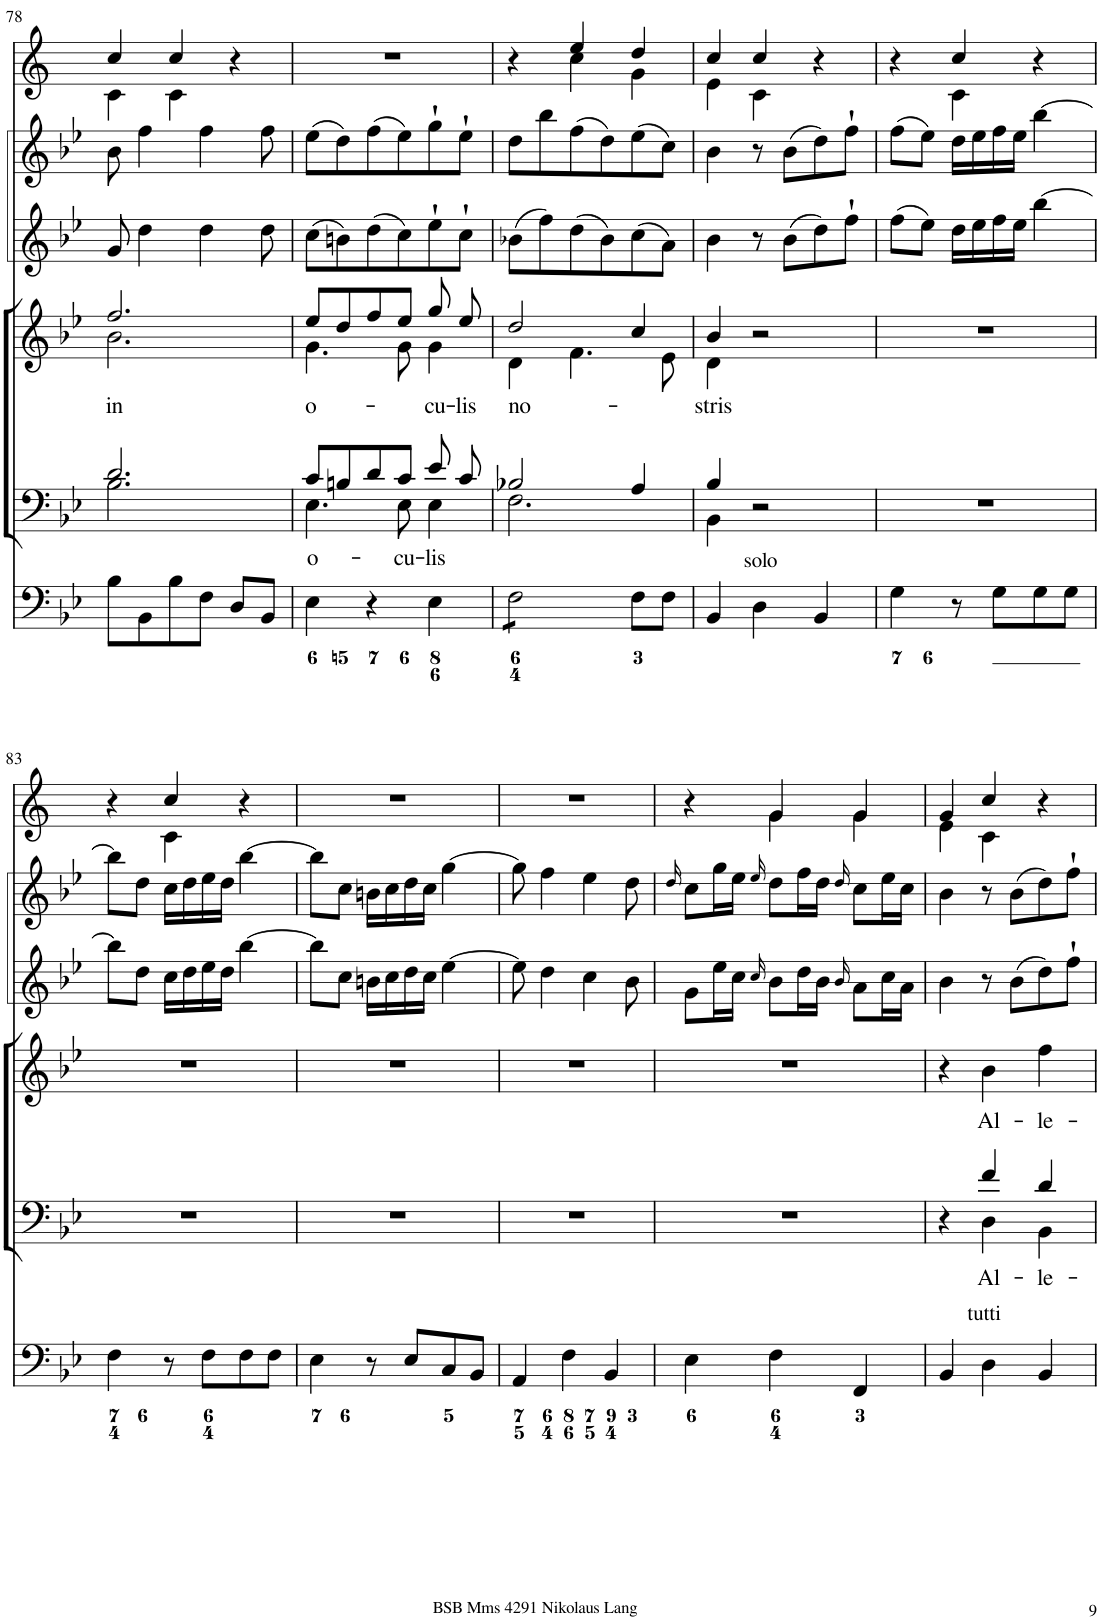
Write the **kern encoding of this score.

**kern	**kern	**text	**kern	**text	**kern	**kern	**kern
*part6	*part5	*part5	*part4	*part4	*part3	*part2	*part1
*staff6	*staff5	*staff5	*staff4	*staff4	*staff3	*staff2	*staff1
*I"Organ	*I"Voice	*	*I"Voice	*	*I"[Violin 2]	*I"[Violin 1]	*I"Clarini in B[b]
*	*	*	*	*	*I'Vln	*I'Vln	*
!!LO:PB:g=z
*clefF4	*clefF4	*	*clefG2	*	*clefG2	*clefG2	*clefG2
*	*	*	*	*	*	*	*Trd1c2
*k[b-e-]	*k[b-e-]	*	*k[b-e-]	*	*k[b-e-]	*k[b-e-]	*k[]
*M3/4	*M3/4	*	*M3/4	*	*M3/4	*M3/4	*M3/4
=78	=78	=78	=78	=78	=78	=78	=78
*	*^	*	*	*	*	*	*
!	!	!	!	!	!LO:LY:b	!	!	!
*	*	*	*	*^	*	*	*	*^
8B-\L	2.d/	2.B-\	.	2.ff/	2.b-\	in	8g/	8b-\	4cc/	4c\
8BB-\	.	.	.	.	.	.	4dd\	4ff\	.	.
8B-\	.	.	.	.	.	.	.	.	4cc/	4c\
8F\J	.	.	.	.	.	.	4dd\	4ff\	.	.
8D/L	.	.	.	.	.	.	.	.	4r	4ryy
8BB-/J	.	.	.	.	.	.	8dd\	8ff\	.	.
*	*	*	*	*	*	*	*	*	*v	*v
=79	=79	=79	=79	=79	=79	=79	=79	=79	=79
!	!	!	!LO:LY:b	!	!	!LO:LY:b	!	!	!
4E-\	8c/L	4.E-\	o-	8ee-/L	4.g\	o-	(8cc\L	(8ee-\L	2.r
.	8Bn/	.	.	8dd/	.	.	8bn\)	8dd\)	.
4r	8d/	.	.	8ff/	.	.	(8dd\	(8ff\	.
!	!	!	!LO:LY:b	!	!	!	!	!	!
.	8c/J	8E-\	-cu-	8ee-/J	8g\	.	8cc\)	8ee-\)	.
!	!	!	!LO:LY:b	!	!	!LO:LY:b	!	!	!
4E-\	8e-/	4E-\	-lis	8gg/	4g\	-cu-	8ee-`\	8gg`\	.
!	!	!	!	!	!	!LO:LY:b	!	!	!
.	8c/	.	.	8ee-/	.	-lis	8cc`\J	8ee-`\J	.
=80	=80	=80	=80	=80	=80	=80	=80	=80	=80
!	!	!	!	!	!	!LO:LY:b	!	!	!
*	*	*	*	*	*	*	*	*	*^
*tremolo	*	*	*	*	*	*	*	*	*	*
8F\L	2B-X/	2.F\	.	2dd/	4d\	no-	(8b-X\L	8dd\L	4r	4ryy
8F\	.	.	.	.	.	.	8ff\)	8bb-\	.	.
8F\	.	.	.	.	4.f\	.	(8dd\	(8ff\	4ee/	4cc\
8F\J	.	.	.	.	.	.	8b-\)	8dd\)	.	.
*Xtremolo	*	*	*	*	*	*	*	*	*	*
8F\L	4A/	.	.	4cc/	.	.	(8cc\	(8ee-\	4dd/	4g\
8F\J	.	.	.	.	8e-\	.	8a\J)	8cc\J)	.	.
=81	=81	=81	=81	=81	=81	=81	=81	=81	=81	=81
!	!	!	!	!	!	!LO:LY:b	!	!	!	!
4BB-/	4B-/	4BB-\	.	4b-/	4d\	-stris	4b-\	4b-\	4cc/	4e\
!LO:TX:a:t=solo	!	!	!	!	!	!	!	!	!	!
4D\	2r	2ryy	.	2r	2ryy	.	8r	8r	4cc/	4c\
.	.	.	.	.	.	.	(8b-\L	(8b-\L	.	.
4BB-/	.	.	.	.	.	.	8dd\)	8dd\)	4r	4ryy
.	.	.	.	.	.	.	8ff`\J	8ff`\J	.	.
*	*v	*v	*	*	*	*	*	*	*	*
*	*	*	*v	*v	*	*	*	*	*
=82	=82	=82	=82	=82	=82	=82	=82	=82
4G\	2.r	.	2.r	.	(8ff\L	(8ff\L	4r	4ryy
.	.	.	.	.	8ee-\J)	8ee-\J)	.	.
8r	.	.	.	.	16dd\LL	16dd\LL	4cc/	4c\
.	.	.	.	.	16ee-\	16ee-\	.	.
8G\L	.	.	.	.	16ff\	16ff\	.	.
.	.	.	.	.	16ee-\JJ	16ee-\JJ	.	.
8G\	.	.	.	.	[4bb-\	[4bb-\	4r	4ryy
8G\J	.	.	.	.	.	.	.	.
!!LO:LB:g=z	!!
=83	=83	=83	=83	=83	=83	=83	=83	=83
4F\	2.r	.	2.r	.	8bb-\L]	8bb-\L]	4r	4ryy
.	.	.	.	.	8dd\J	8dd\J	.	.
8r	.	.	.	.	16cc\LL	16cc\LL	4cc/	4c\
.	.	.	.	.	16dd\	16dd\	.	.
8F\L	.	.	.	.	16ee-\	16ee-\	.	.
.	.	.	.	.	16dd\JJ	16dd\JJ	.	.
8F\	.	.	.	.	[4bb-\	[4bb-\	4r	4ryy
8F\J	.	.	.	.	.	.	.	.
*	*	*	*	*	*	*	*v	*v
=84	=84	=84	=84	=84	=84	=84	=84
4E-\	2.r	.	2.r	.	8bb-\L]	8bb-\L]	2.r
.	.	.	.	.	8cc\J	8cc\J	.
8r	.	.	.	.	16bn\LL	16bn\LL	.
.	.	.	.	.	16cc\	16cc\	.
8E-/L	.	.	.	.	16dd\	16dd\	.
.	.	.	.	.	16cc\JJ	16cc\JJ	.
8C/	.	.	.	.	[4ee-\	[4gg\	.
8BB-/J	.	.	.	.	.	.	.
=85	=85	=85	=85	=85	=85	=85	=85
4AA/	2.r	.	2.r	.	8ee-\]	8gg\]	2.r
.	.	.	.	.	4dd\	4ff\	.
4F\	.	.	.	.	.	.	.
.	.	.	.	.	4cc\	4ee-\	.
4BB-/	.	.	.	.	.	.	.
.	.	.	.	.	8b-\	8dd\	.
=86	=86	=86	=86	=86	=86	=86	=86
.	.	.	.	.	.	16qdd/	.
*	*	*	*	*	*	*	*^
4E-\	2.r	.	2.r	.	8g\L	8cc\L	4r	4ryy
.	.	.	.	.	16ee-\L	16gg\L	.	.
.	.	.	.	.	16cc\JJ	16ee-\JJ	.	.
.	.	.	.	.	16qcc/	16qee-/	.	.
4F\	.	.	.	.	8b-\L	8dd\L	4g/	4g\
.	.	.	.	.	16dd\L	16ff\L	.	.
.	.	.	.	.	16b-\JJ	16dd\JJ	.	.
.	.	.	.	.	16qb-/	16qdd/	.	.
4FF/	.	.	.	.	8a\L	8cc\L	4g/	4g\
.	.	.	.	.	16cc\L	16ee-\L	.	.
.	.	.	.	.	16a\JJ	16cc\JJ	.	.
=87	=87	=87	=87	=87	=87	=87	=87	=87
*	*^	*	*	*	*	*	*	*
4BB-/	4r	4ryy	.	4r	.	4b-\	4b-\	4g/	4e\
!LO:TX:a:t=tutti	!	!	!	!	!	!	!	!	!
!	!	!	!LO:LY:b	!	!LO:LY:b	!	!	!	!
4D\	4f/	4D\	Al-	4b-\	Al-	8r	8r	4cc/	4c\
.	.	.	.	.	.	(8b-\L	(8b-\L	.	.
!	!	!	!LO:LY:b	!	!LO:LY:b	!	!	!	!
4BB-/	4d/	4BB-\	-le-	4ff\	-le-	8dd\)	8dd\)	4r	4ryy
.	.	.	.	.	.	8ff`\J	8ff`\J	.	.
*	*v	*v	*	*	*	*	*	*v	*v
=	=	=	=	=	=	=	=
*-	*-	*-	*-	*-	*-	*-	*-
